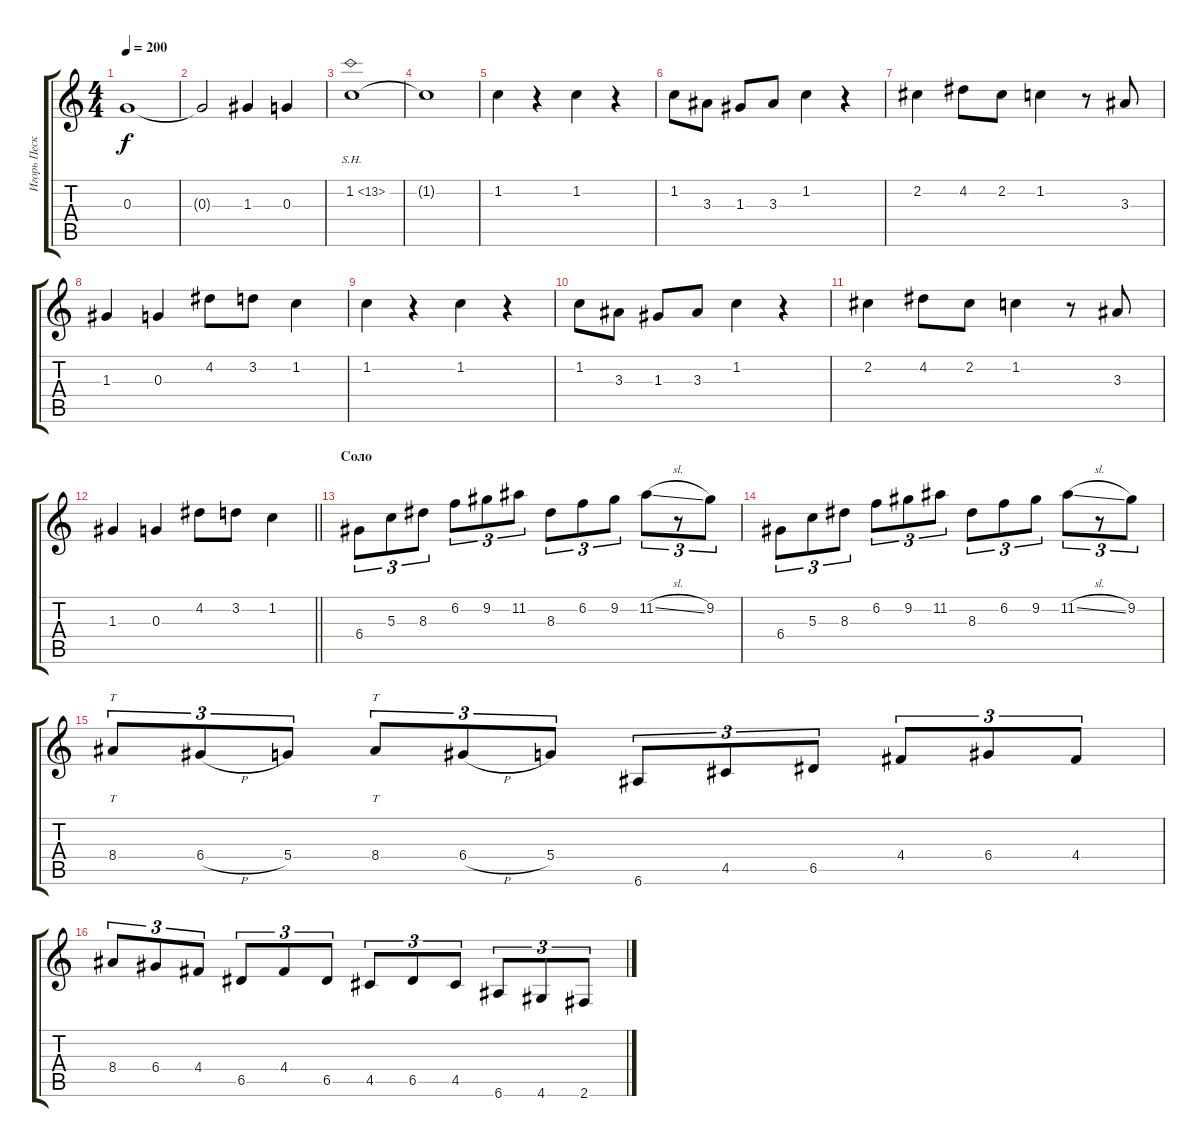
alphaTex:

\track ("Игорь Пескарёв" "Игорь Песк") {instrument distortionguitar}
\staff {score tabs}
\tuning (E4 B3 G3 D3 A2 E2) {hide}
\ts (4 4)
\tempo 200
\clef g2
\ks c
0.3.1{dy f} |
0.3{t}.2 1.3.4 0.3.4 |
1.2{sh 12}.1 |
1.2{t}.1 |
1.2.4 r.4 1.2.4 r.4 |
1.2.8 3.3.8 1.3.8 3.3.8 1.2.4 r.4 |
2.2.4 4.2.8 2.2.8 1.2.4 r.8 3.3.8 |
1.3.4 0.3.4 4.2.8 3.2.8 1.2.4 |
1.2.4 r.4 1.2.4 r.4 |
1.2.8 3.3.8 1.3.8 3.3.8 1.2.4 r.4 |
2.2.4 4.2.8 2.2.8 1.2.4 r.8 3.3.8 |
\barLineRight lightlight
1.3.4 0.3.4 4.2.8 3.2.8 1.2.4 |
\section ("" "Соло")
6.4.8{tu (3 2)} 5.3.8{tu (3 2)} 8.3.8{tu (3 2)} 6.2.8{tu (3 2)} 9.2.8{tu (3 2)} 11.2.8{tu (3 2)} 8.3.8{tu (3 2)} 6.2.8{tu (3 2)} 9.2.8{tu (3 2)} 11.2{sl}.8{tu (3 2)} r.8{tu (3 2)} 9.2.8{tu (3 2)} |
6.4.8{tu (3 2)} 5.3.8{tu (3 2)} 8.3.8{tu (3 2)} 6.2.8{tu (3 2)} 9.2.8{tu (3 2)} 11.2.8{tu (3 2)} 8.3.8{tu (3 2)} 6.2.8{tu (3 2)} 9.2.8{tu (3 2)} 11.2{sl}.8{tu (3 2)} r.8{tu (3 2)} 9.2.8{tu (3 2)} |
8.4.8{tt tu (3 2)} 6.4{h}.8{tu (3 2)} 5.4.8{tu (3 2)} 8.4.8{tt tu (3 2)} 6.4{h}.8{tu (3 2)} 5.4.8{tu (3 2)} 6.6.8{tu (3 2)} 4.5.8{tu (3 2)} 6.5.8{tu (3 2)} 4.4.8{tu (3 2)} 6.4.8{tu (3 2)} 4.4.8{tu (3 2)} |
8.4.8{tu (3 2)} 6.4.8{tu (3 2)} 4.4.8{tu (3 2)} 6.5.8{tu (3 2)} 4.4.8{tu (3 2)} 6.5.8{tu (3 2)} 4.5.8{tu (3 2)} 6.5.8{tu (3 2)} 4.5.8{tu (3 2)} 6.6.8{tu (3 2)} 4.6.8{tu (3 2)} 2.6.8{tu (3 2)}
